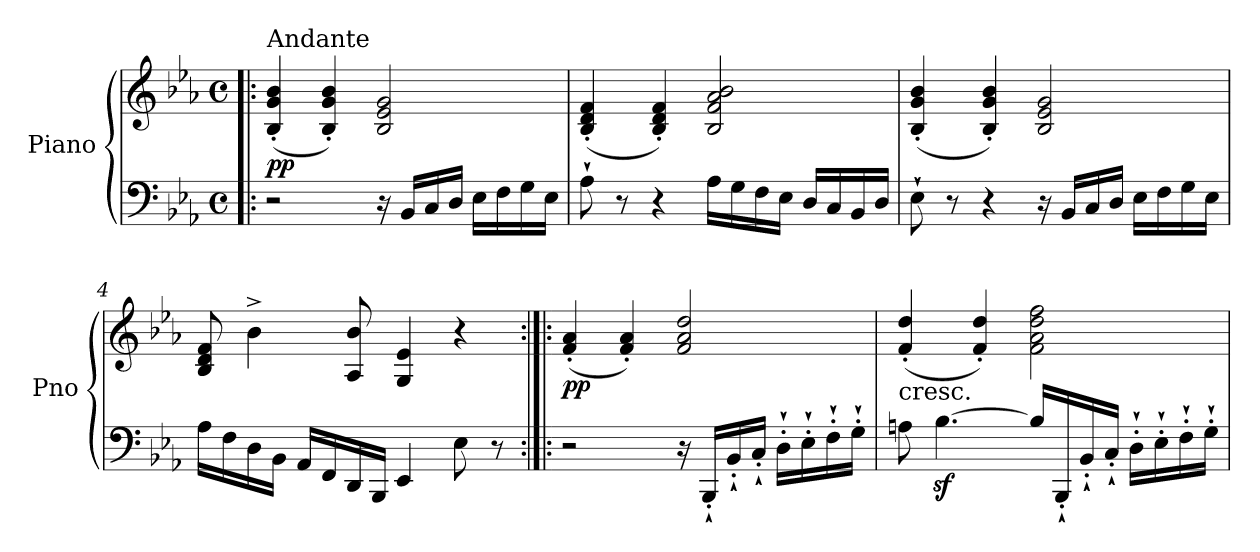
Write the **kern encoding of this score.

**kern	**kern	**dynam
*part1	*part1	*part1
*staff2	*staff1	*staff1/2
*I"Piano	*	*
*I'Pno	*	*
*clefF4	*clefG2	*
*k[b-e-a-]	*k[b-e-a-]	*
*E-:	*E-:	*
*M4/4	*M4/4	*
*met(c)	*met(c)	*
=1!|:	=1!|:	=1!|:
!	!LO:TX:a:t=Andante	!
!	!	!LO:DY:b
2r	(4B-/' 4g/' 4b-/'	pp
.	4B-/' 4g/' 4b-/')	.
16r	2B-/ 2e-/ 2g/	.
16BB-/LL	.	.
16C/	.	.
16D/JJ	.	.
16E-\LL	.	.
16F\	.	.
16G\	.	.
16E-\JJ	.	.
=2	=2	=2
8A-`\	(4B-/' 4d/' 4f/'	.
8r	.	.
4r	4B-/' 4d/' 4f/')	.
16A-\LL	2B-/ 2f/ 2a-/ 2b-/	.
16G\	.	.
16F\	.	.
16E-\JJ	.	.
16D/LL	.	.
16C/	.	.
16BB-/	.	.
16D/JJ	.	.
=3	=3	=3
8E-`\	(4B-/' 4g/' 4b-/'	.
8r	.	.
4r	4B-/' 4g/' 4b-/')	.
16r	2B-/ 2e-/ 2g/	.
16BB-/LL	.	.
16C/	.	.
16D/JJ	.	.
16E-\LL	.	.
16F\	.	.
16G\	.	.
16E-\JJ	.	.
=4	=4	=4
16A-\LL	8B-/ 8d/ 8f/	.
16F\	.	.
16D\	4b-^\	.
16BB-\JJ	.	.
16AA-/LL	.	.
16FF/	.	.
16DD/	8A-/ 8b-/	.
16BBB-/JJ	.	.
4EE-/	4G/ 4e-/	.
8E-\	4r	.
8r	.	.
!!LO:LB:g=z
=5:|!|:	=5:|!|:	=5:|!|:
!	!	!LO:DY:b
2r	(4f/' 4a-/'	pp
.	4f/' 4a-/')	.
16r	2f/ 2a-/ 2dd/	.
16BBB-`'/LL	.	.
16BB-`'/	.	.
16C`'/JJ	.	.
16D`'\LL	.	.
16E-`'\	.	.
16F`'\	.	.
16G`'\JJ	.	.
=6	=6	=6
!	!LO:TX:b:t=cresc.	!
8An\	(4f/' 4dd/'	.
[4.B-z<\	.	.
.	4f/' 4dd/')	.
16B-/LL]	2f\ 2a-\ 2dd\ 2ff\	.
16BBB-`'/	.	.
16BB-`'/	.	.
16C`'/JJ	.	.
16D`'\LL	.	.
16E-`'\	.	.
16F`'\	.	.
16G`'\JJ	.	.
=	=	=
*-	*-	*-
